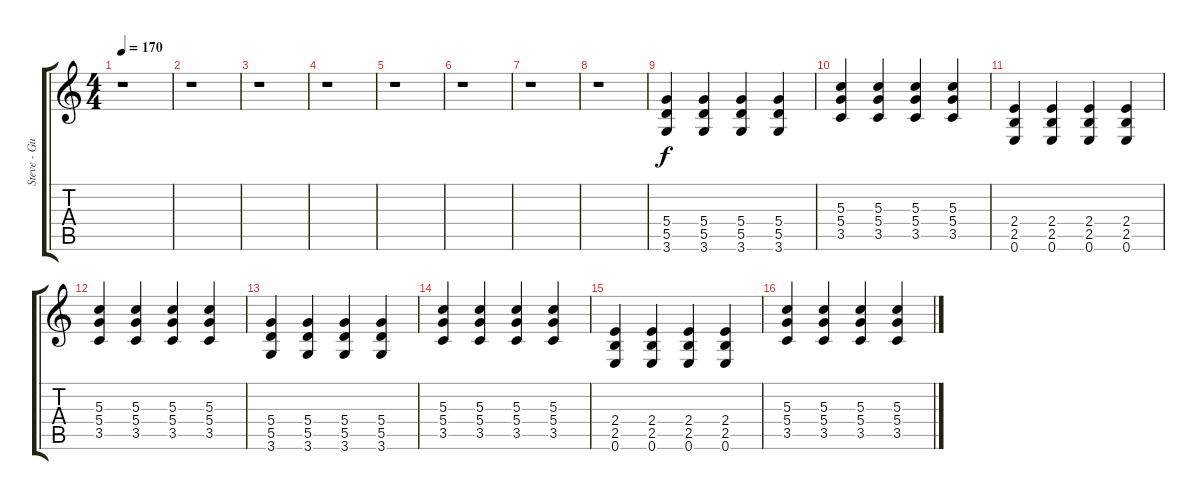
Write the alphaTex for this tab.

\track ("Steve - Guitar" "Steve - Gu") {instrument electricguitarjazz}
\staff {score tabs}
\tuning (E4 B3 G3 D3 A2 E2) {hide}
\ts (4 4)
\tempo 170
\clef g2
\ks c
r.1{dy f instrument electricguitarjazz} |
r.1 |
r.1 |
r.1 |
r.1 |
r.1 |
r.1 |
r.1 |
(5.4 5.5 3.6).4 (5.4 5.5 3.6).4 (5.4 5.5 3.6).4 (5.4 5.5 3.6).4 |
(5.3 5.4 3.5).4 (5.3 5.4 3.5).4 (5.3 5.4 3.5).4 (5.3 5.4 3.5).4 |
(2.4 2.5 0.6).4 (2.4 2.5 0.6).4 (2.4 2.5 0.6).4 (2.4 2.5 0.6).4 |
(5.3 5.4 3.5).4 (5.3 5.4 3.5).4 (5.3 5.4 3.5).4 (5.3 5.4 3.5).4 |
(5.4 5.5 3.6).4 (5.4 5.5 3.6).4 (5.4 5.5 3.6).4 (5.4 5.5 3.6).4 |
(5.3 5.4 3.5).4 (5.3 5.4 3.5).4 (5.3 5.4 3.5).4 (5.3 5.4 3.5).4 |
(2.4 2.5 0.6).4 (2.4 2.5 0.6).4 (2.4 2.5 0.6).4 (2.4 2.5 0.6).4 |
(5.3 5.4 3.5).4 (5.3 5.4 3.5).4 (5.3 5.4 3.5).4 (5.3 5.4 3.5).4
